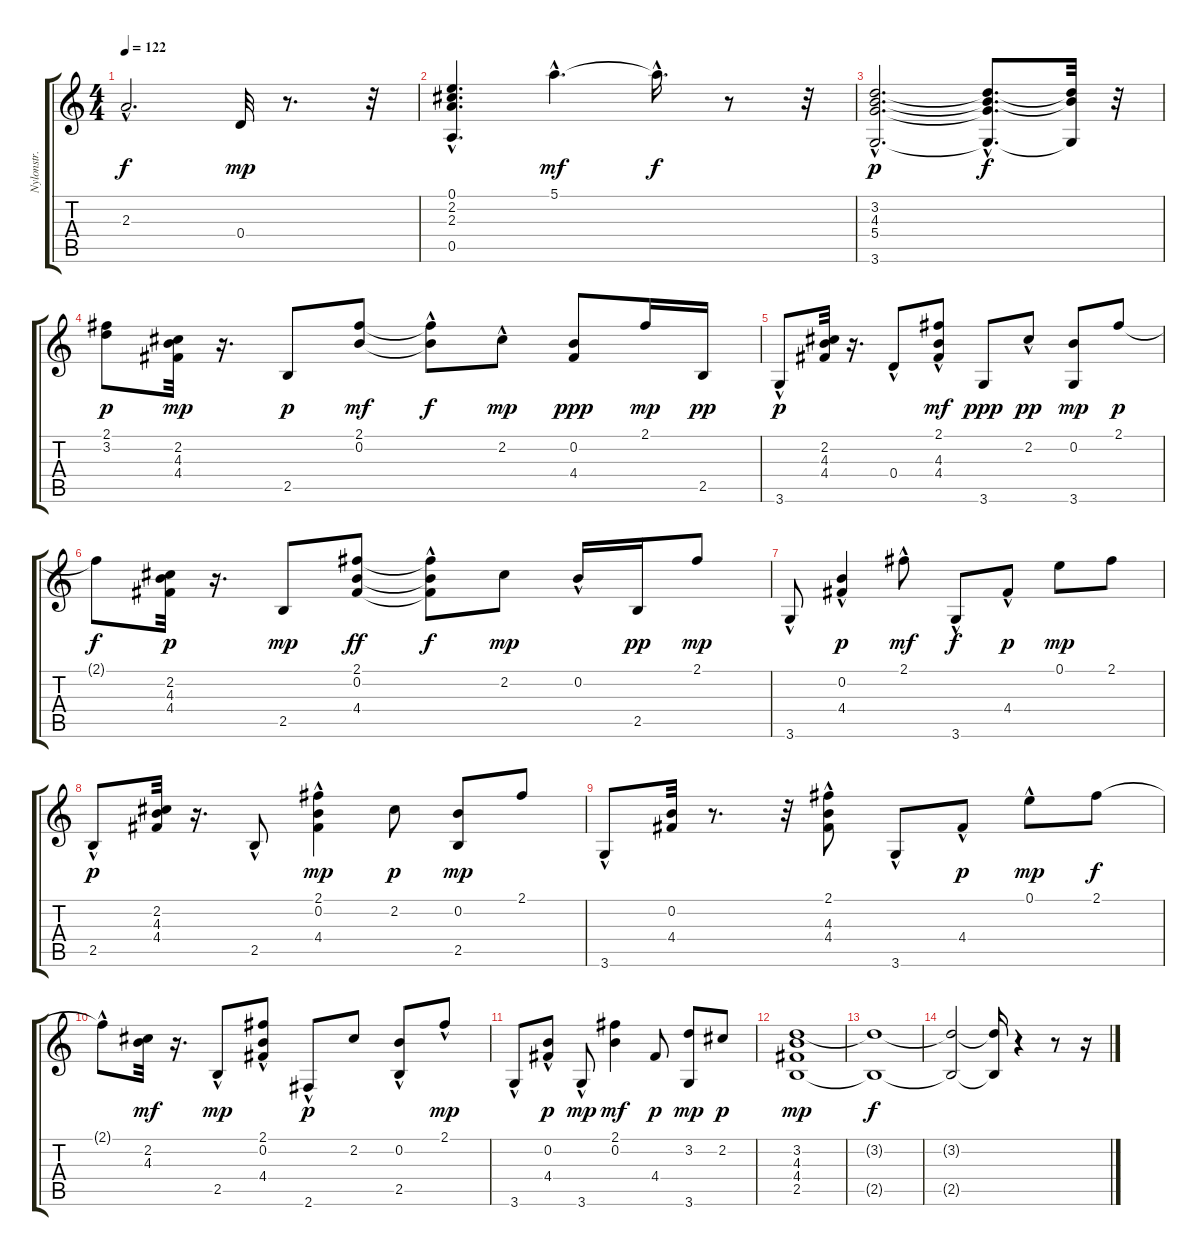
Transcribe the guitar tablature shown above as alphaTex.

\track (" Nylonstr. Gt.*merged" " Nylonstr.") {instrument acousticguitarnylon}
\staff {score tabs}
\tuning (E4 B3 G3 D3 A2 E2) {hide}
\ts (4 4)
\tempo 122
\clef g2
\ks c
2.3{hac t}.2{d dy f} 0.4.32{dy mp} r.8{d} r.32 |
(0.1{hac} 2.2{hac} 2.3 0.5{hac}).4{d} 5.1{hac}.4{d dy mf} 5.1{hac t}.16{d dy f} r.8 r.32 |
(3.2{hac} 4.3{hac} 5.4{hac} 3.6{hac}).2{d dy p} (3.2{hac t} 4.3{hac t} 5.4{hac t} 3.6{hac t}).8{d dy f} (3.2{t} 4.3{t} 3.6{t}).32 r.32 |
(2.1 3.2).8{dy p} (2.2 4.3 4.4).32{dy mp} r.16{d} 2.5.8{dy p} (2.1 0.2).8{dy mf} (2.1{t} 0.2{hac t}).8{dy f} 2.2{hac}.8{dy mp} (0.2 4.4).8{dy ppp} 2.1.16{dy mp} 2.5.16{dy pp} |
3.6{hac}.8{dy p} (2.2 4.3 4.4).32 r.16{d} 0.4{hac}.8 (2.1{hac} 4.3 4.4).8{dy mf} 3.6.8{dy ppp} 2.2{hac}.8{dy pp} (0.2 3.6).8{dy mp} 2.1.8{dy p} |
2.1{t}.8{dy f} (2.2 4.3 4.4).32{dy p} r.16{d} 2.5.8{dy mp} (2.1 0.2 4.4).8{dy ff} (2.1{t} 0.2{t} 4.4{hac t}).8{dy f} 2.2.8{dy mp} 0.2{hac}.16 2.5.16{dy pp} 2.1.8{dy mp} |
3.6{hac}.8 (0.2{hac} 4.4{hac}).4{dy p} 2.1{hac}.8{dy mf} 3.6{hac}.8{dy f} 4.4{hac}.8{dy p} 0.1.8{dy mp} 2.1.8 |
2.5{hac}.8{dy p} (2.2 4.3 4.4).32 r.16{d} 2.5{hac}.8 (2.1{hac} 0.2 4.4).4{dy mp} 2.2.8{dy p} (0.2 2.5).8{dy mp} 2.1.8 |
3.6{hac}.8 (0.2 4.4).32 r.8{d} r.32 (2.1{hac} 4.3 4.4{hac}).8 3.6{hac}.8 4.4{hac}.8{dy p} 0.1{hac}.8{dy mp} 2.1.8{dy f} |
2.1{hac t}.8 (2.2 4.3).32{dy mf} r.16{d} 2.5{hac}.8{dy mp} (2.1{hac} 0.2 4.4).8 2.6{hac}.8{dy p} 2.2.8 (0.2{hac} 2.5).8 2.1{hac}.8{dy mp} |
3.6{hac}.8 (0.2{hac} 4.4).8{dy p} 3.6{hac}.8{dy mp} (2.1 0.2).4{dy mf} 4.4.8{dy p} (3.2 3.6).8{dy mp} 2.2.8{dy p} |
(3.2 4.3 4.4 2.5).1{dy mp} |
(3.2{t} 2.5{t}).1{dy f} |
(3.2{t} 2.5{t}).2 (3.2{t} 2.5{t}).16 r.4 r.8 r.16
